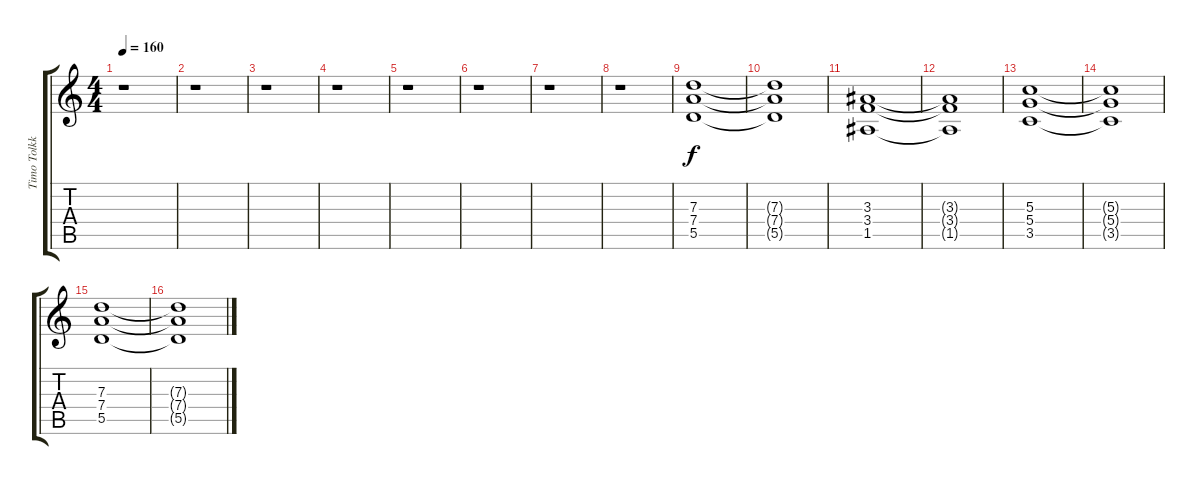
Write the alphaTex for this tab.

\track ("Timo Tolkki (Guitar)" "Timo Tolkk") {instrument distortionguitar}
\staff {score tabs}
\tuning (E4 B3 G3 D3 A2 E2) {hide}
\ts (4 4)
\tempo 160
\clef g2
\ks c
r.1{dy f instrument distortionguitar} |
r.1 |
r.1 |
r.1 |
r.1 |
r.1 |
r.1 |
r.1 |
(7.3 7.4 5.5).1 |
(7.3{t} 7.4{t} 5.5{t}).1 |
(3.3 3.4 1.5).1 |
(3.3{t} 3.4{t} 1.5{t}).1 |
(5.3 5.4 3.5).1 |
(5.3{t} 5.4{t} 3.5{t}).1 |
(7.3 7.4 5.5).1 |
(7.3{t} 7.4{t} 5.5{t}).1
